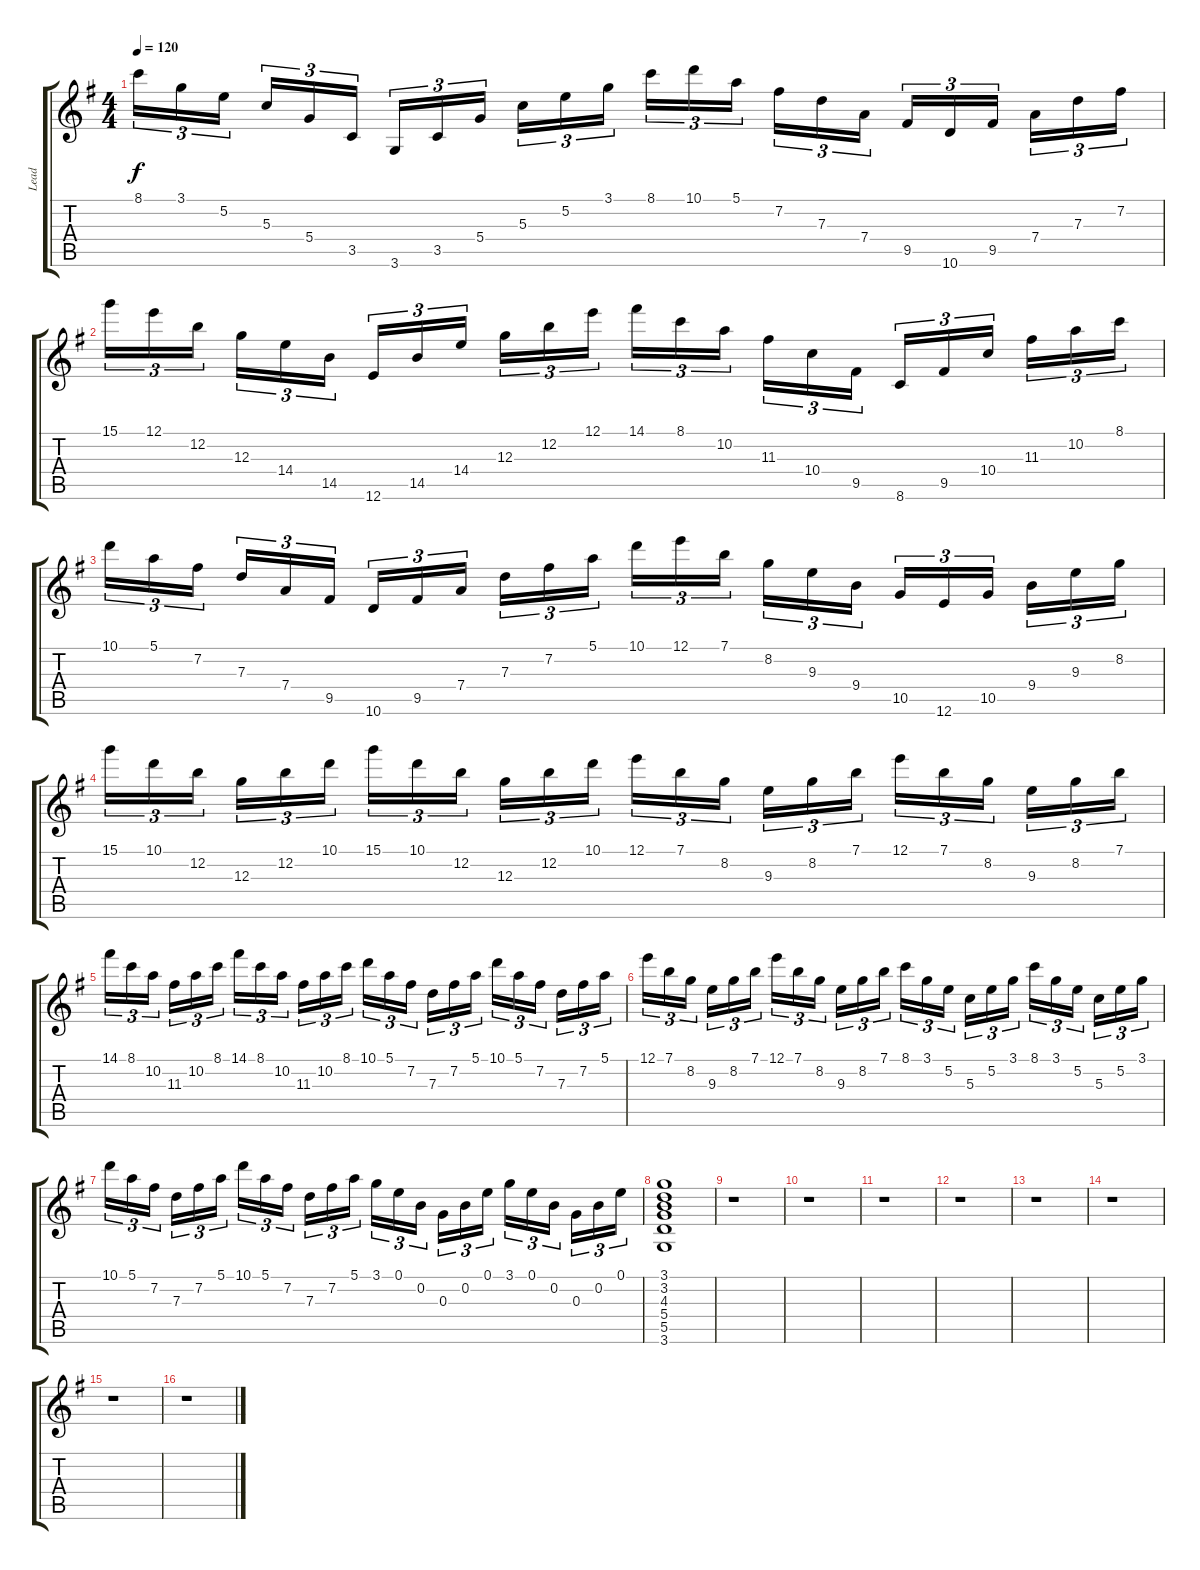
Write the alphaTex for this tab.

\track ("Lead" "Lead") {instrument electricguitarclean}
\staff {score tabs}
\tuning (E4 B3 G3 D3 A2 E2) {hide}
\ts (4 4)
\tempo 120
\clef g2
\ks g
8.1.16{tu (3 2) dy f} 3.1.16{tu (3 2)} 5.2.16{tu (3 2) beam splitsecondary} 5.3.16{tu (3 2)} 5.4.16{tu (3 2)} 3.5.16{tu (3 2)} 3.6.16{tu (3 2)} 3.5.16{tu (3 2)} 5.4.16{tu (3 2) beam splitsecondary} 5.3.16{tu (3 2)} 5.2.16{tu (3 2)} 3.1.16{tu (3 2)} 8.1.16{tu (3 2)} 10.1.16{tu (3 2)} 5.1.16{tu (3 2) beam splitsecondary} 7.2.16{tu (3 2)} 7.3.16{tu (3 2)} 7.4.16{tu (3 2)} 9.5.16{tu (3 2)} 10.6.16{tu (3 2)} 9.5.16{tu (3 2) beam splitsecondary} 7.4.16{tu (3 2)} 7.3.16{tu (3 2)} 7.2.16{tu (3 2)} |
15.1.16{tu (3 2)} 12.1.16{tu (3 2)} 12.2.16{tu (3 2) beam splitsecondary} 12.3.16{tu (3 2)} 14.4.16{tu (3 2)} 14.5.16{tu (3 2)} 12.6.16{tu (3 2)} 14.5.16{tu (3 2)} 14.4.16{tu (3 2) beam splitsecondary} 12.3.16{tu (3 2)} 12.2.16{tu (3 2)} 12.1.16{tu (3 2)} 14.1.16{tu (3 2)} 8.1.16{tu (3 2)} 10.2.16{tu (3 2) beam splitsecondary} 11.3.16{tu (3 2)} 10.4.16{tu (3 2)} 9.5.16{tu (3 2)} 8.6.16{tu (3 2)} 9.5.16{tu (3 2)} 10.4.16{tu (3 2) beam splitsecondary} 11.3.16{tu (3 2)} 10.2.16{tu (3 2)} 8.1.16{tu (3 2)} |
10.1.16{tu (3 2)} 5.1.16{tu (3 2)} 7.2.16{tu (3 2) beam splitsecondary} 7.3.16{tu (3 2)} 7.4.16{tu (3 2)} 9.5.16{tu (3 2)} 10.6.16{tu (3 2)} 9.5.16{tu (3 2)} 7.4.16{tu (3 2) beam splitsecondary} 7.3.16{tu (3 2)} 7.2.16{tu (3 2)} 5.1.16{tu (3 2)} 10.1.16{tu (3 2)} 12.1.16{tu (3 2)} 7.1.16{tu (3 2) beam splitsecondary} 8.2.16{tu (3 2)} 9.3.16{tu (3 2)} 9.4.16{tu (3 2)} 10.5.16{tu (3 2)} 12.6.16{tu (3 2)} 10.5.16{tu (3 2) beam splitsecondary} 9.4.16{tu (3 2)} 9.3.16{tu (3 2)} 8.2.16{tu (3 2)} |
15.1.16{tu (3 2)} 10.1.16{tu (3 2)} 12.2.16{tu (3 2) beam splitsecondary} 12.3.16{tu (3 2)} 12.2.16{tu (3 2)} 10.1.16{tu (3 2)} 15.1.16{tu (3 2)} 10.1.16{tu (3 2)} 12.2.16{tu (3 2) beam splitsecondary} 12.3.16{tu (3 2)} 12.2.16{tu (3 2)} 10.1.16{tu (3 2)} 12.1.16{tu (3 2)} 7.1.16{tu (3 2)} 8.2.16{tu (3 2) beam splitsecondary} 9.3.16{tu (3 2)} 8.2.16{tu (3 2)} 7.1.16{tu (3 2)} 12.1.16{tu (3 2)} 7.1.16{tu (3 2)} 8.2.16{tu (3 2) beam splitsecondary} 9.3.16{tu (3 2)} 8.2.16{tu (3 2)} 7.1.16{tu (3 2)} |
14.1.16{tu (3 2)} 8.1.16{tu (3 2)} 10.2.16{tu (3 2) beam splitsecondary} 11.3.16{tu (3 2)} 10.2.16{tu (3 2)} 8.1.16{tu (3 2)} 14.1.16{tu (3 2)} 8.1.16{tu (3 2)} 10.2.16{tu (3 2) beam splitsecondary} 11.3.16{tu (3 2)} 10.2.16{tu (3 2)} 8.1.16{tu (3 2)} 10.1.16{tu (3 2)} 5.1.16{tu (3 2)} 7.2.16{tu (3 2) beam splitsecondary} 7.3.16{tu (3 2)} 7.2.16{tu (3 2)} 5.1.16{tu (3 2)} 10.1.16{tu (3 2)} 5.1.16{tu (3 2)} 7.2.16{tu (3 2) beam splitsecondary} 7.3.16{tu (3 2)} 7.2.16{tu (3 2)} 5.1.16{tu (3 2)} |
12.1.16{tu (3 2)} 7.1.16{tu (3 2)} 8.2.16{tu (3 2) beam splitsecondary} 9.3.16{tu (3 2)} 8.2.16{tu (3 2)} 7.1.16{tu (3 2)} 12.1.16{tu (3 2)} 7.1.16{tu (3 2)} 8.2.16{tu (3 2) beam splitsecondary} 9.3.16{tu (3 2)} 8.2.16{tu (3 2)} 7.1.16{tu (3 2)} 8.1.16{tu (3 2)} 3.1.16{tu (3 2)} 5.2.16{tu (3 2) beam splitsecondary} 5.3.16{tu (3 2)} 5.2.16{tu (3 2)} 3.1.16{tu (3 2)} 8.1.16{tu (3 2)} 3.1.16{tu (3 2)} 5.2.16{tu (3 2) beam splitsecondary} 5.3.16{tu (3 2)} 5.2.16{tu (3 2)} 3.1.16{tu (3 2)} |
10.1.16{tu (3 2)} 5.1.16{tu (3 2)} 7.2.16{tu (3 2) beam splitsecondary} 7.3.16{tu (3 2)} 7.2.16{tu (3 2)} 5.1.16{tu (3 2)} 10.1.16{tu (3 2)} 5.1.16{tu (3 2)} 7.2.16{tu (3 2) beam splitsecondary} 7.3.16{tu (3 2)} 7.2.16{tu (3 2)} 5.1.16{tu (3 2)} 3.1.16{tu (3 2)} 0.1.16{tu (3 2)} 0.2.16{tu (3 2) beam splitsecondary} 0.3.16{tu (3 2)} 0.2.16{tu (3 2)} 0.1.16{tu (3 2)} 3.1.16{tu (3 2)} 0.1.16{tu (3 2)} 0.2.16{tu (3 2) beam splitsecondary} 0.3.16{tu (3 2)} 0.2.16{tu (3 2)} 0.1.16{tu (3 2)} |
(3.1 3.2 4.3 5.4 5.5 3.6).1 |
r.1 |
r.1 |
r.1 |
r.1 |
r.1 |
r.1 |
r.1 |
r.1
